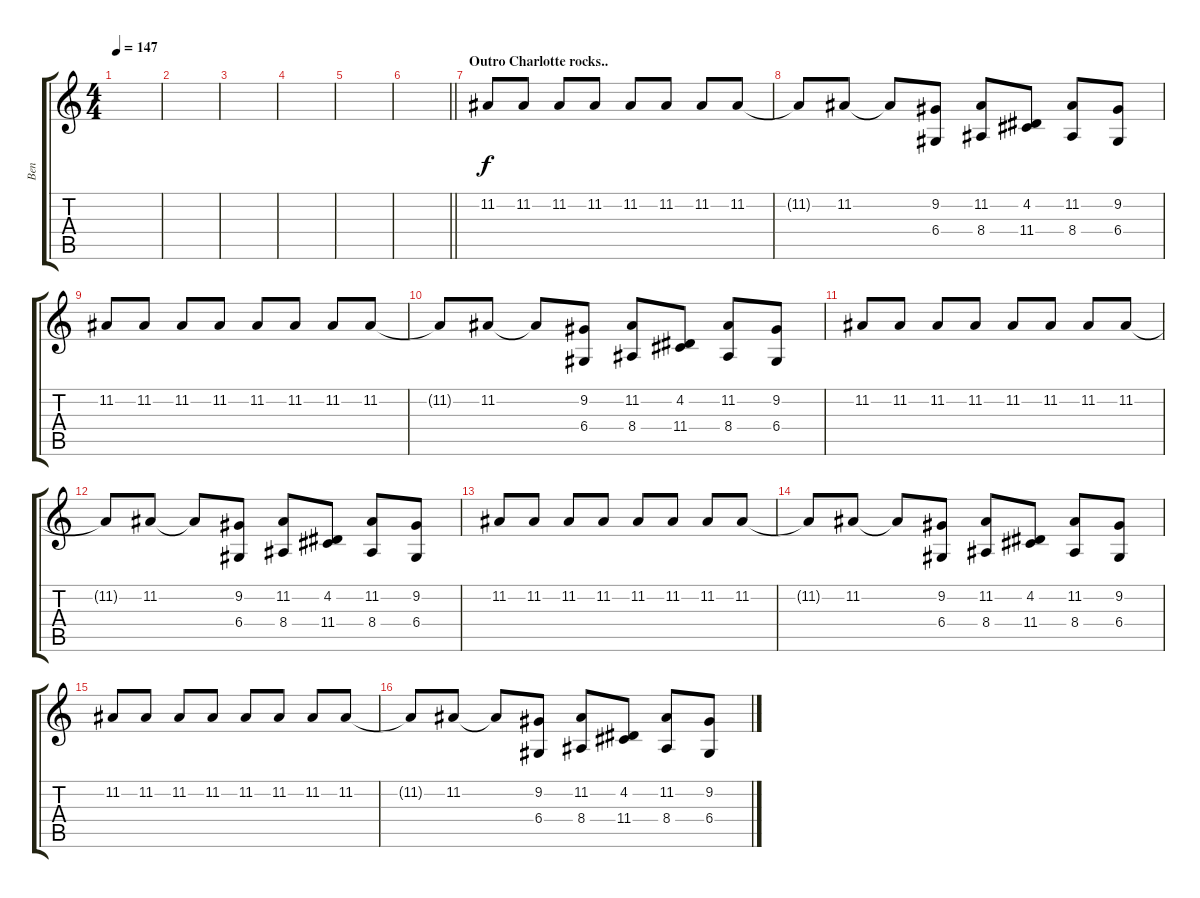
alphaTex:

\track ("Ben" "Ben") {instrument electricgrandpiano}
\staff {score tabs}
\tuning (E4 B3 G3 D3 A2 E2) {hide}
\ts (4 4)
\tempo 147
\clef g2
\ks c
|
|
|
|
|
\barLineRight lightlight
|
\section ("" "Outro Charlotte rocks..")
11.2.8 11.2.8 11.2.8 11.2.8 11.2.8 11.2.8 11.2.8 11.2.8 |
11.2{t}.8 11.2.8 11.2{t}.8 (9.2 6.4).8 (11.2 8.4).8 (4.2 11.4).8 (11.2 8.4).8 (9.2 6.4).8 |
11.2.8 11.2.8 11.2.8 11.2.8 11.2.8 11.2.8 11.2.8 11.2.8 |
11.2{t}.8 11.2.8 11.2{t}.8 (9.2 6.4).8 (11.2 8.4).8 (4.2 11.4).8 (11.2 8.4).8 (9.2 6.4).8 |
11.2.8 11.2.8 11.2.8 11.2.8 11.2.8 11.2.8 11.2.8 11.2.8 |
11.2{t}.8 11.2.8 11.2{t}.8 (9.2 6.4).8 (11.2 8.4).8 (4.2 11.4).8 (11.2 8.4).8 (9.2 6.4).8 |
11.2.8 11.2.8 11.2.8 11.2.8 11.2.8 11.2.8 11.2.8 11.2.8 |
11.2{t}.8 11.2.8 11.2{t}.8 (9.2 6.4).8 (11.2 8.4).8 (4.2 11.4).8 (11.2 8.4).8 (9.2 6.4).8 |
11.2.8 11.2.8 11.2.8 11.2.8 11.2.8 11.2.8 11.2.8 11.2.8 |
11.2{t}.8 11.2.8 11.2{t}.8 (9.2 6.4).8 (11.2 8.4).8 (4.2 11.4).8 (11.2 8.4).8 (9.2 6.4).8
